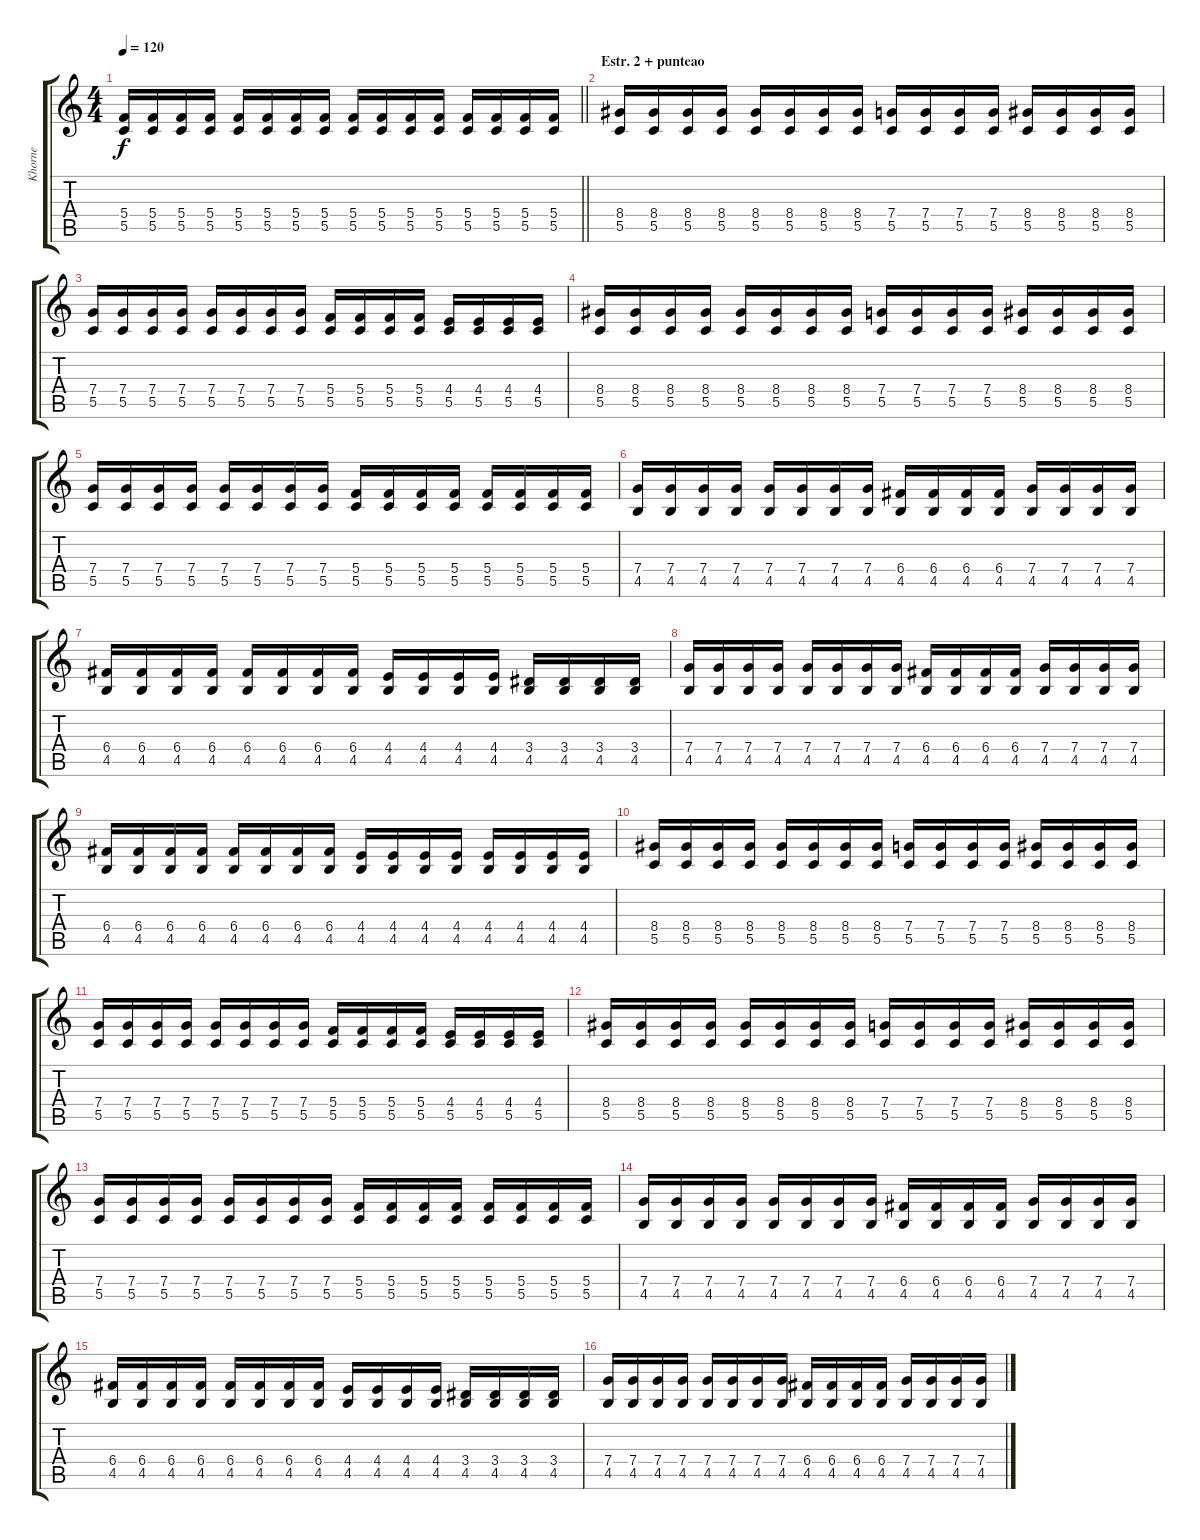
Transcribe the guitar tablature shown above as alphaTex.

\track ("Khorne" "Khorne") {instrument distortionguitar}
\staff {score tabs}
\tuning (D4 A3 F3 C3 G2 D2) {hide}
\ts (4 4)
\tempo 120
\clef g2
\barLineRight lightlight
\ks c
(5.4 5.5).16{dy f} (5.4 5.5).16 (5.4 5.5).16 (5.4 5.5).16 (5.4 5.5).16 (5.4 5.5).16 (5.4 5.5).16 (5.4 5.5).16 (5.4 5.5).16 (5.4 5.5).16 (5.4 5.5).16 (5.4 5.5).16 (5.4 5.5).16 (5.4 5.5).16 (5.4 5.5).16 (5.4 5.5).16 |
\section ("" "Estr. 2 + punteao")
(8.4 5.5).16 (8.4 5.5).16 (8.4 5.5).16 (8.4 5.5).16 (8.4 5.5).16 (8.4 5.5).16 (8.4 5.5).16 (8.4 5.5).16 (7.4 5.5).16 (7.4 5.5).16 (7.4 5.5).16 (7.4 5.5).16 (8.4 5.5).16 (8.4 5.5).16 (8.4 5.5).16 (8.4 5.5).16 |
(7.4 5.5).16 (7.4 5.5).16 (7.4 5.5).16 (7.4 5.5).16 (7.4 5.5).16 (7.4 5.5).16 (7.4 5.5).16 (7.4 5.5).16 (5.4 5.5).16 (5.4 5.5).16 (5.4 5.5).16 (5.4 5.5).16 (4.4 5.5).16 (4.4 5.5).16 (4.4 5.5).16 (4.4 5.5).16 |
(8.4 5.5).16 (8.4 5.5).16 (8.4 5.5).16 (8.4 5.5).16 (8.4 5.5).16 (8.4 5.5).16 (8.4 5.5).16 (8.4 5.5).16 (7.4 5.5).16 (7.4 5.5).16 (7.4 5.5).16 (7.4 5.5).16 (8.4 5.5).16 (8.4 5.5).16 (8.4 5.5).16 (8.4 5.5).16 |
(7.4 5.5).16 (7.4 5.5).16 (7.4 5.5).16 (7.4 5.5).16 (7.4 5.5).16 (7.4 5.5).16 (7.4 5.5).16 (7.4 5.5).16 (5.4 5.5).16 (5.4 5.5).16 (5.4 5.5).16 (5.4 5.5).16 (5.4 5.5).16 (5.4 5.5).16 (5.4 5.5).16 (5.4 5.5).16 |
(7.4 4.5).16 (7.4 4.5).16 (7.4 4.5).16 (7.4 4.5).16 (7.4 4.5).16 (7.4 4.5).16 (7.4 4.5).16 (7.4 4.5).16 (6.4 4.5).16 (6.4 4.5).16 (6.4 4.5).16 (6.4 4.5).16 (7.4 4.5).16 (7.4 4.5).16 (7.4 4.5).16 (7.4 4.5).16 |
(6.4 4.5).16 (6.4 4.5).16 (6.4 4.5).16 (6.4 4.5).16 (6.4 4.5).16 (6.4 4.5).16 (6.4 4.5).16 (6.4 4.5).16 (4.4 4.5).16 (4.4 4.5).16 (4.4 4.5).16 (4.4 4.5).16 (3.4 4.5).16 (3.4 4.5).16 (3.4 4.5).16 (3.4 4.5).16 |
(7.4 4.5).16 (7.4 4.5).16 (7.4 4.5).16 (7.4 4.5).16 (7.4 4.5).16 (7.4 4.5).16 (7.4 4.5).16 (7.4 4.5).16 (6.4 4.5).16 (6.4 4.5).16 (6.4 4.5).16 (6.4 4.5).16 (7.4 4.5).16 (7.4 4.5).16 (7.4 4.5).16 (7.4 4.5).16 |
(6.4 4.5).16 (6.4 4.5).16 (6.4 4.5).16 (6.4 4.5).16 (6.4 4.5).16 (6.4 4.5).16 (6.4 4.5).16 (6.4 4.5).16 (4.4 4.5).16 (4.4 4.5).16 (4.4 4.5).16 (4.4 4.5).16 (4.4 4.5).16 (4.4 4.5).16 (4.4 4.5).16 (4.4 4.5).16 |
(8.4 5.5).16 (8.4 5.5).16 (8.4 5.5).16 (8.4 5.5).16 (8.4 5.5).16 (8.4 5.5).16 (8.4 5.5).16 (8.4 5.5).16 (7.4 5.5).16 (7.4 5.5).16 (7.4 5.5).16 (7.4 5.5).16 (8.4 5.5).16 (8.4 5.5).16 (8.4 5.5).16 (8.4 5.5).16 |
(7.4 5.5).16 (7.4 5.5).16 (7.4 5.5).16 (7.4 5.5).16 (7.4 5.5).16 (7.4 5.5).16 (7.4 5.5).16 (7.4 5.5).16 (5.4 5.5).16 (5.4 5.5).16 (5.4 5.5).16 (5.4 5.5).16 (4.4 5.5).16 (4.4 5.5).16 (4.4 5.5).16 (4.4 5.5).16 |
(8.4 5.5).16 (8.4 5.5).16 (8.4 5.5).16 (8.4 5.5).16 (8.4 5.5).16 (8.4 5.5).16 (8.4 5.5).16 (8.4 5.5).16 (7.4 5.5).16 (7.4 5.5).16 (7.4 5.5).16 (7.4 5.5).16 (8.4 5.5).16 (8.4 5.5).16 (8.4 5.5).16 (8.4 5.5).16 |
(7.4 5.5).16 (7.4 5.5).16 (7.4 5.5).16 (7.4 5.5).16 (7.4 5.5).16 (7.4 5.5).16 (7.4 5.5).16 (7.4 5.5).16 (5.4 5.5).16 (5.4 5.5).16 (5.4 5.5).16 (5.4 5.5).16 (5.4 5.5).16 (5.4 5.5).16 (5.4 5.5).16 (5.4 5.5).16 |
(7.4 4.5).16 (7.4 4.5).16 (7.4 4.5).16 (7.4 4.5).16 (7.4 4.5).16 (7.4 4.5).16 (7.4 4.5).16 (7.4 4.5).16 (6.4 4.5).16 (6.4 4.5).16 (6.4 4.5).16 (6.4 4.5).16 (7.4 4.5).16 (7.4 4.5).16 (7.4 4.5).16 (7.4 4.5).16 |
(6.4 4.5).16 (6.4 4.5).16 (6.4 4.5).16 (6.4 4.5).16 (6.4 4.5).16 (6.4 4.5).16 (6.4 4.5).16 (6.4 4.5).16 (4.4 4.5).16 (4.4 4.5).16 (4.4 4.5).16 (4.4 4.5).16 (3.4 4.5).16 (3.4 4.5).16 (3.4 4.5).16 (3.4 4.5).16 |
(7.4 4.5).16 (7.4 4.5).16 (7.4 4.5).16 (7.4 4.5).16 (7.4 4.5).16 (7.4 4.5).16 (7.4 4.5).16 (7.4 4.5).16 (6.4 4.5).16 (6.4 4.5).16 (6.4 4.5).16 (6.4 4.5).16 (7.4 4.5).16 (7.4 4.5).16 (7.4 4.5).16 (7.4 4.5).16
